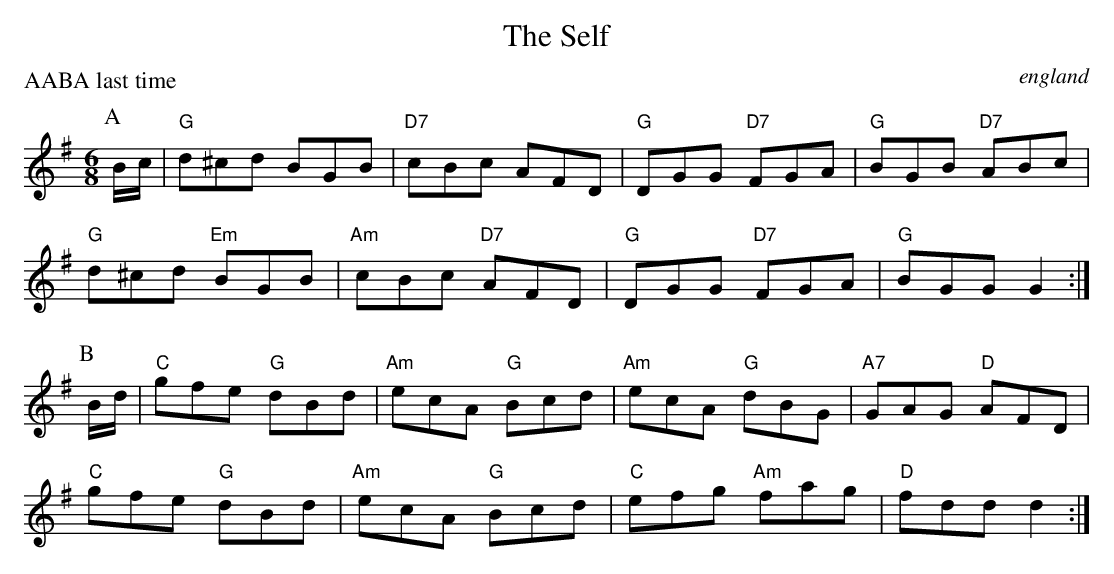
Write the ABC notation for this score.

X:1
T:The Self
O:england
P:AABA last time
M:6/8
K:G
P:A
B/2c/2|"G"d^cd BGB|"D7"cBc AFD|"G"DGG "D7"FGA|"G"BGB "D7"ABc|
"G"d^cd "Em"BGB|"Am"cBc "D7"AFD|"G"DGG "D7"FGA|"G"BGG G2:|
P:B
B/2d/2|"C"gfe "G"dBd|"Am"ecA "G"Bcd|"Am"ecA "G"dBG|"A7"GAG "D"AFD|
"C"gfe "G"dBd|"Am"ecA "G"Bcd|"C"efg "Am"fag|"D"fdd d2:|
